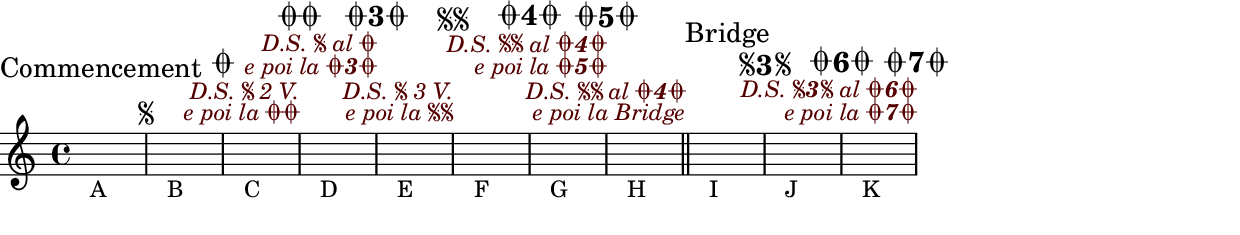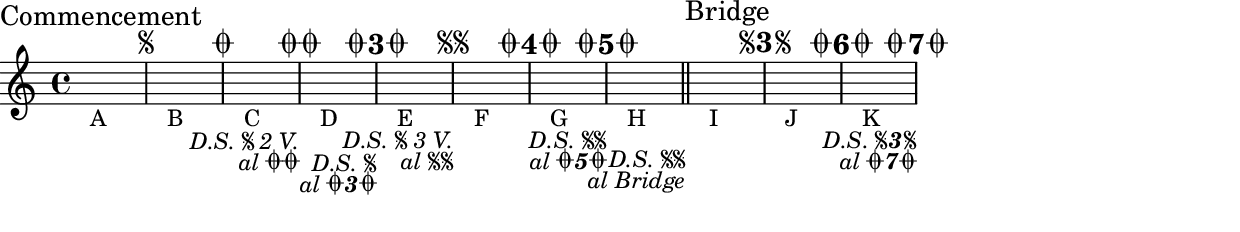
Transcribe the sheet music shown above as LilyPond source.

%% Generated by lilypond-book
%% Options: [exampleindent=10.16\mm,indent=0\mm,line-width=160\mm,paper-height=845.047\pt,paper-width=597.508\pt,papersize='(cons (* 597.508 pt) (* 845.047 pt))]
\include "lilypond-book-preamble.ly"


% ****************************************************************
% Start cut-&-pastable-section
% ****************************************************************

#(ly:set-option 'eps-box-padding 3.000000)



\paper {
  #(set-paper-size '(cons (* 597.508 pt) (* 845.047 pt)))
  indent = 0\mm
  line-width = 160\mm
  % offset the left padding, also add 1mm as lilypond creates cropped
  % images with a little space on the right
  line-width = #(- line-width (* mm  3.000000) (* mm 1))
}

\layout {
  
}




% ****************************************************************
% ly snippet:
% ****************************************************************
\sourcefilename "/lilypond-2.26.0/input/regression/repeat-ds-torture.ly"
\sourcefileline 0
\version "2.23.13"

#(ly:set-option 'warning-as-error #t)

\header {
  texidoc="This tests mark formatting and placement for three
sequential @code{\\repeat segno} sections, each with three alternative
endings, with some used for multiple volte."
}

\layout {
  ragged-right = ##t
}

piece = \new Voice \fixed c' {
  \sectionLabel "Commencement"
  s1_"A"
  \repeat segno 7 {
    s1_"B"
    \alternative {
      \volta 1,2 s1_"C"
      \volta 3 s1_"D"
      \volta 5,7,6,4 s1_"E"
    }
  }
  \repeat segno 3 {
    s1_"F"
    \alternative {
      s1_"G"
      s1_"H"
      %% There is no mark conflict here because the coda mark is
      %% suppressed for any alternative with zero duration.
      << \section \sectionLabel "Bridge" s4*0 >>
    }
  }
  s1_"I"
  \repeat segno 3 {
    s1_"J"
    \alternative {
      s1_"K"
      s1_"L"
      <>
    }
  }
  \section \sectionLabel "Fade-out" s1_"M"
  \fine
}

\new Score \with {
  \override JumpScript.direction = #UP % make a mess (spatially)
  \override JumpScript.color = "#500" % improve reviewability
} {
  \new Staff \with { instrumentName = "default" } \piece
}

\new Score \with {
  dalSegnoTextFormatter = #format-dal-segno-text-brief
} {
  \new Staff \with { instrumentName = "brief" } \piece
}



% ****************************************************************
% end ly snippet
% ****************************************************************
